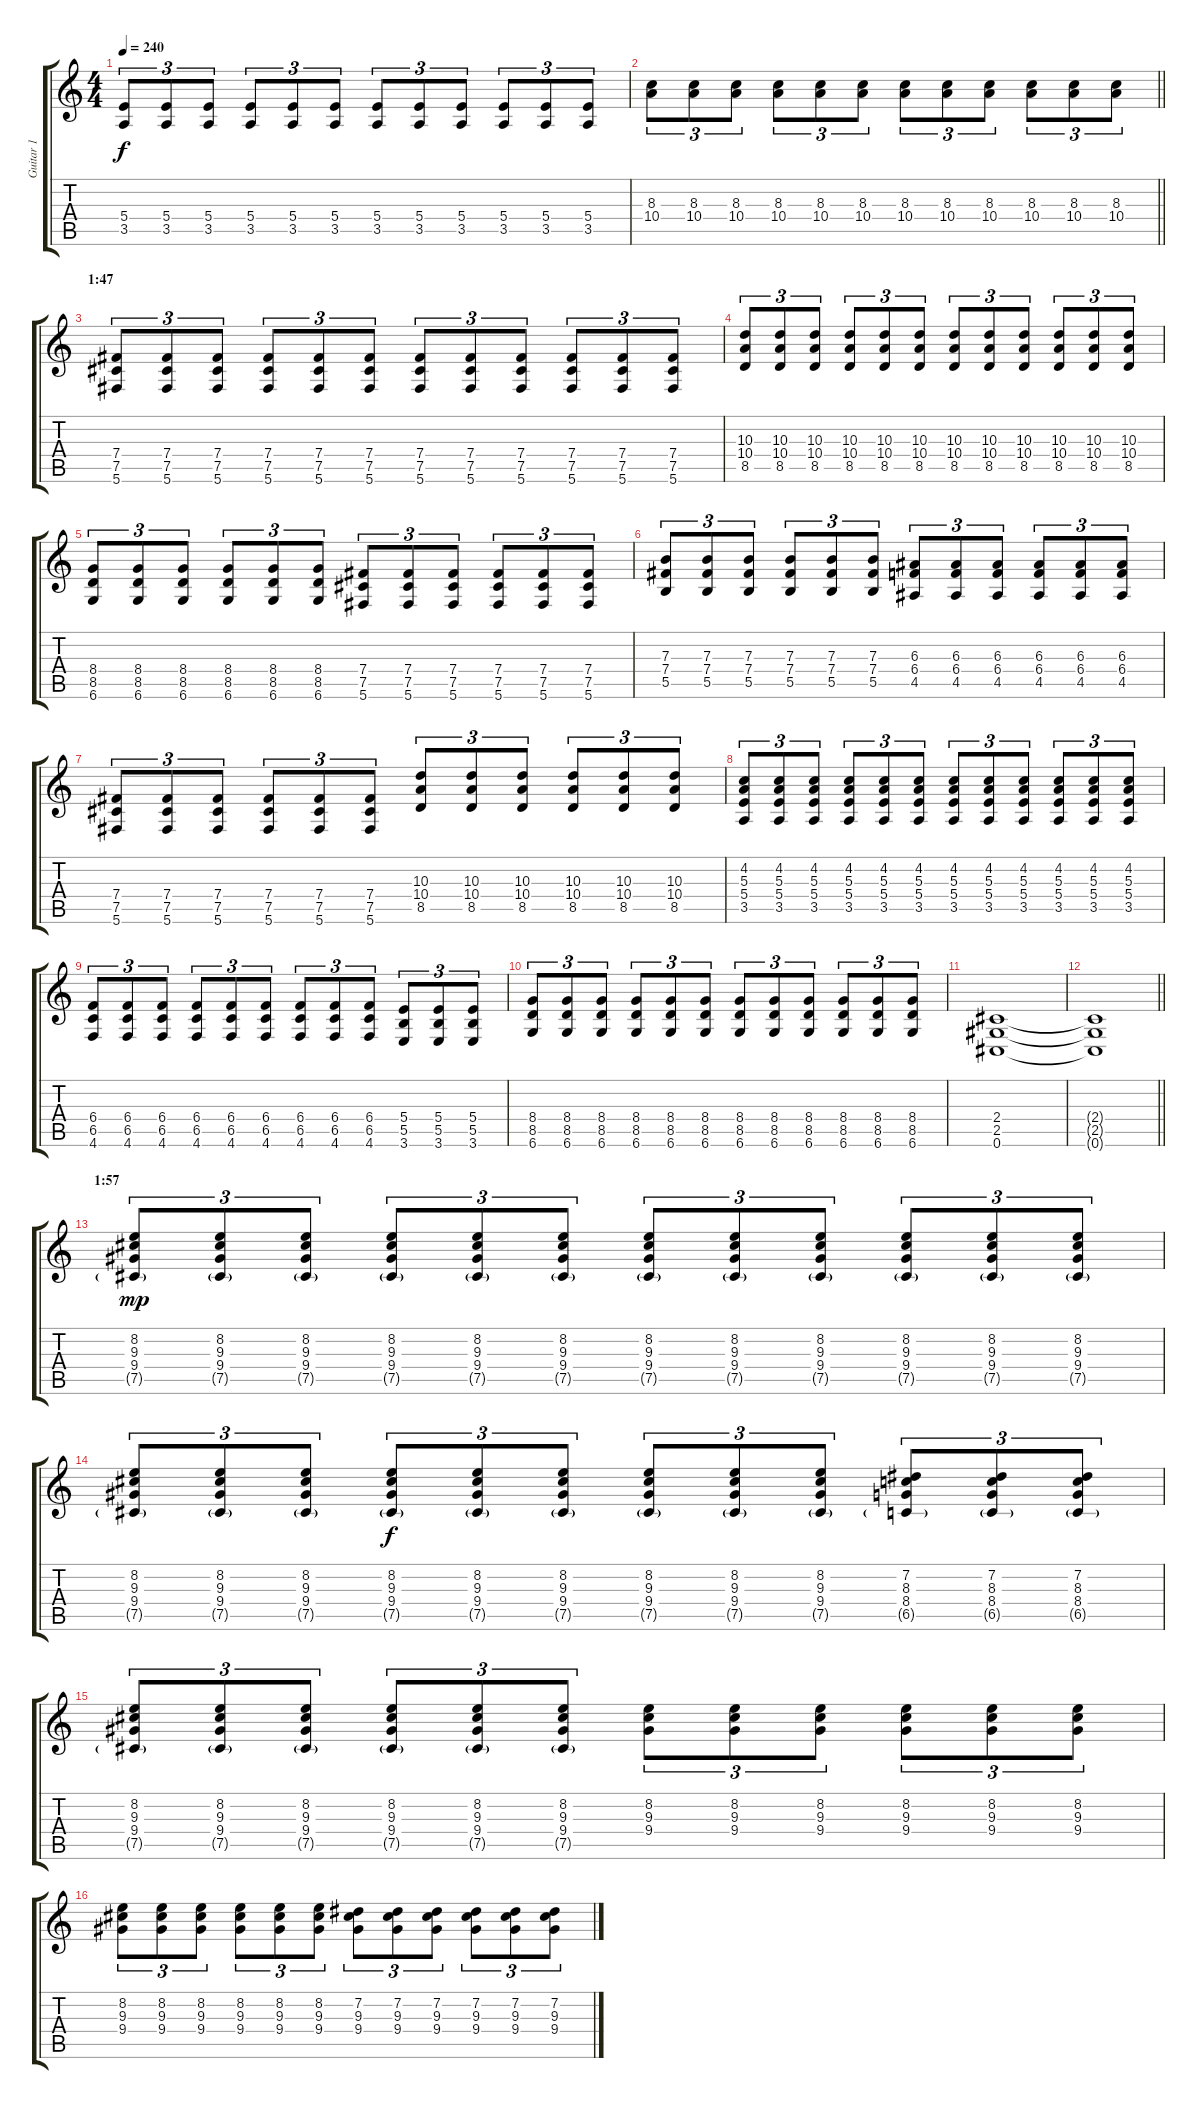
\track ("Guitar 1" "Guitar 1") {instrument distortionguitar}
\staff {score tabs}
\tuning (Db4 Ab3 E3 B2 Gb2 Db2) {hide}
\ts (4 4)
\tempo 240
\clef g2
\ks c
(5.4 3.5).8{tu (3 2) dy f} (5.4 3.5).8{tu (3 2)} (5.4 3.5).8{tu (3 2)} (5.4 3.5).8{tu (3 2)} (5.4 3.5).8{tu (3 2)} (5.4 3.5).8{tu (3 2)} (5.4 3.5).8{tu (3 2)} (5.4 3.5).8{tu (3 2)} (5.4 3.5).8{tu (3 2)} (5.4 3.5).8{tu (3 2)} (5.4 3.5).8{tu (3 2)} (5.4 3.5).8{tu (3 2)} |
\barLineRight lightlight
(8.3 10.4).8{tu (3 2)} (8.3 10.4).8{tu (3 2)} (8.3 10.4).8{tu (3 2)} (8.3 10.4).8{tu (3 2)} (8.3 10.4).8{tu (3 2)} (8.3 10.4).8{tu (3 2)} (8.3 10.4).8{tu (3 2)} (8.3 10.4).8{tu (3 2)} (8.3 10.4).8{tu (3 2)} (8.3 10.4).8{tu (3 2)} (8.3 10.4).8{tu (3 2)} (8.3 10.4).8{tu (3 2)} |
\section ("" "1:47")
(7.4 7.5 5.6).8{tu (3 2)} (7.4 7.5 5.6).8{tu (3 2)} (7.4 7.5 5.6).8{tu (3 2)} (7.4 7.5 5.6).8{tu (3 2)} (7.4 7.5 5.6).8{tu (3 2)} (7.4 7.5 5.6).8{tu (3 2)} (7.4 7.5 5.6).8{tu (3 2)} (7.4 7.5 5.6).8{tu (3 2)} (7.4 7.5 5.6).8{tu (3 2)} (7.4 7.5 5.6).8{tu (3 2)} (7.4 7.5 5.6).8{tu (3 2)} (7.4 7.5 5.6).8{tu (3 2)} |
(10.3 10.4 8.5).8{tu (3 2)} (10.3 10.4 8.5).8{tu (3 2)} (10.3 10.4 8.5).8{tu (3 2)} (10.3 10.4 8.5).8{tu (3 2)} (10.3 10.4 8.5).8{tu (3 2)} (10.3 10.4 8.5).8{tu (3 2)} (10.3 10.4 8.5).8{tu (3 2)} (10.3 10.4 8.5).8{tu (3 2)} (10.3 10.4 8.5).8{tu (3 2)} (10.3 10.4 8.5).8{tu (3 2)} (10.3 10.4 8.5).8{tu (3 2)} (10.3 10.4 8.5).8{tu (3 2)} |
(8.4 8.5 6.6).8{tu (3 2)} (8.4 8.5 6.6).8{tu (3 2)} (8.4 8.5 6.6).8{tu (3 2)} (8.4 8.5 6.6).8{tu (3 2)} (8.4 8.5 6.6).8{tu (3 2)} (8.4 8.5 6.6).8{tu (3 2)} (7.4 7.5 5.6).8{tu (3 2)} (7.4 7.5 5.6).8{tu (3 2)} (7.4 7.5 5.6).8{tu (3 2)} (7.4 7.5 5.6).8{tu (3 2)} (7.4 7.5 5.6).8{tu (3 2)} (7.4 7.5 5.6).8{tu (3 2)} |
(7.3 7.4 5.5).8{tu (3 2)} (7.3 7.4 5.5).8{tu (3 2)} (7.3 7.4 5.5).8{tu (3 2)} (7.3 7.4 5.5).8{tu (3 2)} (7.3 7.4 5.5).8{tu (3 2)} (7.3 7.4 5.5).8{tu (3 2)} (6.3 6.4 4.5).8{tu (3 2)} (6.3 6.4 4.5).8{tu (3 2)} (6.3 6.4 4.5).8{tu (3 2)} (6.3 6.4 4.5).8{tu (3 2)} (6.3 6.4 4.5).8{tu (3 2)} (6.3 6.4 4.5).8{tu (3 2)} |
(7.4 7.5 5.6).8{tu (3 2)} (7.4 7.5 5.6).8{tu (3 2)} (7.4 7.5 5.6).8{tu (3 2)} (7.4 7.5 5.6).8{tu (3 2)} (7.4 7.5 5.6).8{tu (3 2)} (7.4 7.5 5.6).8{tu (3 2)} (10.3 10.4 8.5).8{tu (3 2)} (10.3 10.4 8.5).8{tu (3 2)} (10.3 10.4 8.5).8{tu (3 2)} (10.3 10.4 8.5).8{tu (3 2)} (10.3 10.4 8.5).8{tu (3 2)} (10.3 10.4 8.5).8{tu (3 2)} |
(4.2 5.3 5.4 3.5).8{tu (3 2)} (4.2 5.3 5.4 3.5).8{tu (3 2)} (4.2 5.3 5.4 3.5).8{tu (3 2)} (4.2 5.3 5.4 3.5).8{tu (3 2)} (4.2 5.3 5.4 3.5).8{tu (3 2)} (4.2 5.3 5.4 3.5).8{tu (3 2)} (4.2 5.3 5.4 3.5).8{tu (3 2)} (4.2 5.3 5.4 3.5).8{tu (3 2)} (4.2 5.3 5.4 3.5).8{tu (3 2)} (4.2 5.3 5.4 3.5).8{tu (3 2)} (4.2 5.3 5.4 3.5).8{tu (3 2)} (4.2 5.3 5.4 3.5).8{tu (3 2)} |
(6.4 6.5 4.6).8{tu (3 2)} (6.4 6.5 4.6).8{tu (3 2)} (6.4 6.5 4.6).8{tu (3 2)} (6.4 6.5 4.6).8{tu (3 2)} (6.4 6.5 4.6).8{tu (3 2)} (6.4 6.5 4.6).8{tu (3 2)} (6.4 6.5 4.6).8{tu (3 2)} (6.4 6.5 4.6).8{tu (3 2)} (6.4 6.5 4.6).8{tu (3 2)} (5.4 5.5 3.6).8{tu (3 2)} (5.4 5.5 3.6).8{tu (3 2)} (5.4 5.5 3.6).8{tu (3 2)} |
(8.4 8.5 6.6).8{tu (3 2)} (8.4 8.5 6.6).8{tu (3 2)} (8.4 8.5 6.6).8{tu (3 2)} (8.4 8.5 6.6).8{tu (3 2)} (8.4 8.5 6.6).8{tu (3 2)} (8.4 8.5 6.6).8{tu (3 2)} (8.4 8.5 6.6).8{tu (3 2)} (8.4 8.5 6.6).8{tu (3 2)} (8.4 8.5 6.6).8{tu (3 2)} (8.4 8.5 6.6).8{tu (3 2)} (8.4 8.5 6.6).8{tu (3 2)} (8.4 8.5 6.6).8{tu (3 2)} |
(2.4 2.5 0.6).1 |
\barLineRight lightlight
(2.4{t} 2.5{t} 0.6{t}).1 |
\section ("" "1:57")
(8.2 9.3 9.4 7.5{g}).8{tu (3 2) dy mp} (8.2 9.3 9.4 7.5{g}).8{tu (3 2)} (8.2 9.3 9.4 7.5{g}).8{tu (3 2)} (8.2 9.3 9.4 7.5{g}).8{tu (3 2)} (8.2 9.3 9.4 7.5{g}).8{tu (3 2)} (8.2 9.3 9.4 7.5{g}).8{tu (3 2)} (8.2 9.3 9.4 7.5{g}).8{tu (3 2)} (8.2 9.3 9.4 7.5{g}).8{tu (3 2)} (8.2 9.3 9.4 7.5{g}).8{tu (3 2)} (8.2 9.3 9.4 7.5{g}).8{tu (3 2)} (8.2 9.3 9.4 7.5{g}).8{tu (3 2)} (8.2 9.3 9.4 7.5{g}).8{tu (3 2)} |
(8.2 9.3 9.4 7.5{g}).8{tu (3 2)} (8.2 9.3 9.4 7.5{g}).8{tu (3 2)} (8.2 9.3 9.4 7.5{g}).8{tu (3 2)} (8.2 9.3 9.4 7.5{g}).8{tu (3 2) dy f} (8.2 9.3 9.4 7.5{g}).8{tu (3 2)} (8.2 9.3 9.4 7.5{g}).8{tu (3 2)} (8.2 9.3 9.4 7.5{g}).8{tu (3 2)} (8.2 9.3 9.4 7.5{g}).8{tu (3 2)} (8.2 9.3 9.4 7.5{g}).8{tu (3 2)} (7.2 8.3 8.4 6.5{g}).8{tu (3 2)} (7.2 8.3 8.4 6.5{g}).8{tu (3 2)} (7.2 8.3 8.4 6.5{g}).8{tu (3 2)} |
(8.2 9.3 9.4 7.5{g}).8{tu (3 2)} (8.2 9.3 9.4 7.5{g}).8{tu (3 2)} (8.2 9.3 9.4 7.5{g}).8{tu (3 2)} (8.2 9.3 9.4 7.5{g}).8{tu (3 2)} (8.2 9.3 9.4 7.5{g}).8{tu (3 2)} (8.2 9.3 9.4 7.5{g}).8{tu (3 2)} (8.2 9.3 9.4).8{tu (3 2)} (8.2 9.3 9.4).8{tu (3 2)} (8.2 9.3 9.4).8{tu (3 2)} (8.2 9.3 9.4).8{tu (3 2)} (8.2 9.3 9.4).8{tu (3 2)} (8.2 9.3 9.4).8{tu (3 2)} |
(8.2 9.3 9.4).8{tu (3 2)} (8.2 9.3 9.4).8{tu (3 2)} (8.2 9.3 9.4).8{tu (3 2)} (8.2 9.3 9.4).8{tu (3 2)} (8.2 9.3 9.4).8{tu (3 2)} (8.2 9.3 9.4).8{tu (3 2)} (7.2 9.3 9.4).8{tu (3 2)} (7.2 9.3 9.4).8{tu (3 2)} (7.2 9.3 9.4).8{tu (3 2)} (7.2 9.3 9.4).8{tu (3 2)} (7.2 9.3 9.4).8{tu (3 2)} (7.2 9.3 9.4).8{tu (3 2)}
